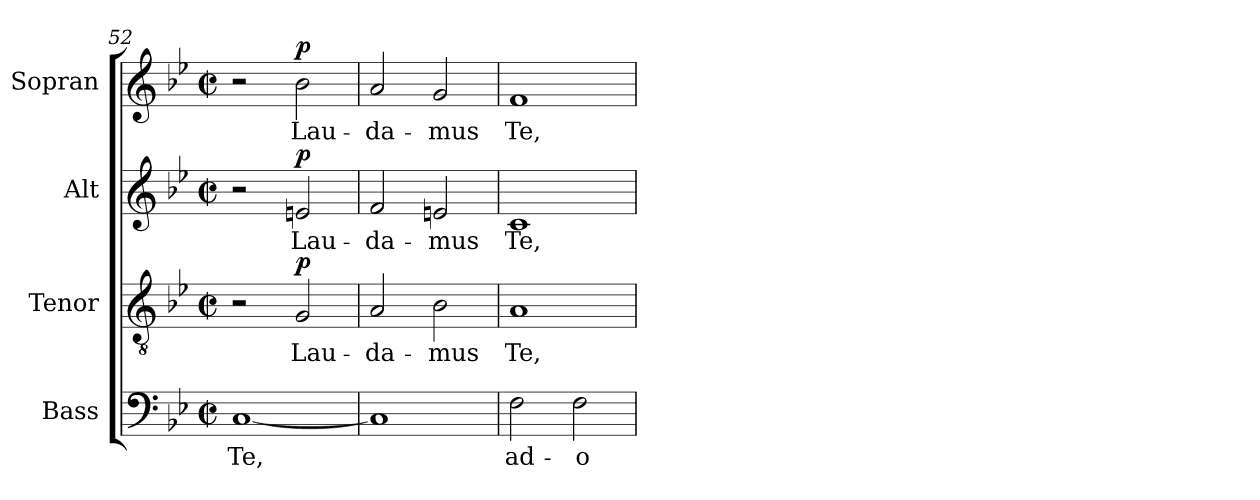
**kern	**text	**kern	**text	**dynam	**kern	**text	**dynam	**kern	**text	**dynam
*part4	*part4	*part3	*part3	*part3	*part2	*part2	*part2	*part1	*part1	*part1
*staff4	*staff4	*staff3	*staff3	*staff3	*staff2	*staff2	*staff2	*staff1	*staff1	*staff1
*I"Bass	*	*I"Tenor	*	*	*I"Alt	*	*	*I"Sopran	*	*
*I'B.	*	*I'T.	*	*	*I'A.	*	*	*I'S.	*	*
*clefF4	*	*clefGv2	*	*	*clefG2	*	*	*clefG2	*	*
*k[b-e-]	*	*k[b-e-]	*	*	*k[b-e-]	*	*	*k[b-e-]	*	*
*B-:	*	*B-:	*	*	*B-:	*	*	*B-:	*	*
*M2/2	*	*M2/2	*	*	*M2/2	*	*	*M2/2	*	*
*met(c|)	*	*met(c|)	*	*	*met(c|)	*	*	*met(c|)	*	*
=52	=52	=52	=52	=52	=52	=52	=52	=52	=52	=52
!	!LO:LY:b	!	!	!	!	!	!	!	!	!
[1C	Te,	2r	.	.	2r	.	.	2r	.	.
!	!	!	!LO:LY:b	!LO:DY:a	!	!LO:LY:b	!LO:DY:a	!	!LO:LY:b	!LO:DY:a
.	.	2G/	Lau-	p	2en/	Lau-	p	2b-\	Lau-	p
=53	=53	=53	=53	=53	=53	=53	=53	=53	=53	=53
!	!	!	!LO:LY:b	!	!	!LO:LY:b	!	!	!LO:LY:b	!
1C]	.	2A/	-da-	.	2f/	-da-	.	2a/	-da-	.
!	!	!	!LO:LY:b	!	!	!LO:LY:b	!	!	!LO:LY:b	!
.	.	2B-\	-mus	.	2en/	-mus	.	2g/	-mus	.
=54	=54	=54	=54	=54	=54	=54	=54	=54	=54	=54
!	!LO:LY:b	!	!LO:LY:b	!	!	!LO:LY:b	!	!	!LO:LY:b	!
2F\	ad-	1A	Te,	.	1c	Te,	.	1f	Te,	.
!	!LO:LY:b	!	!	!	!	!	!	!	!	!
2F\	-o-	.	.	.	.	.	.	.	.	.
=	=	=	=	=	=	=	=	=	=	=
*-	*-	*-	*-	*-	*-	*-	*-	*-	*-	*-
